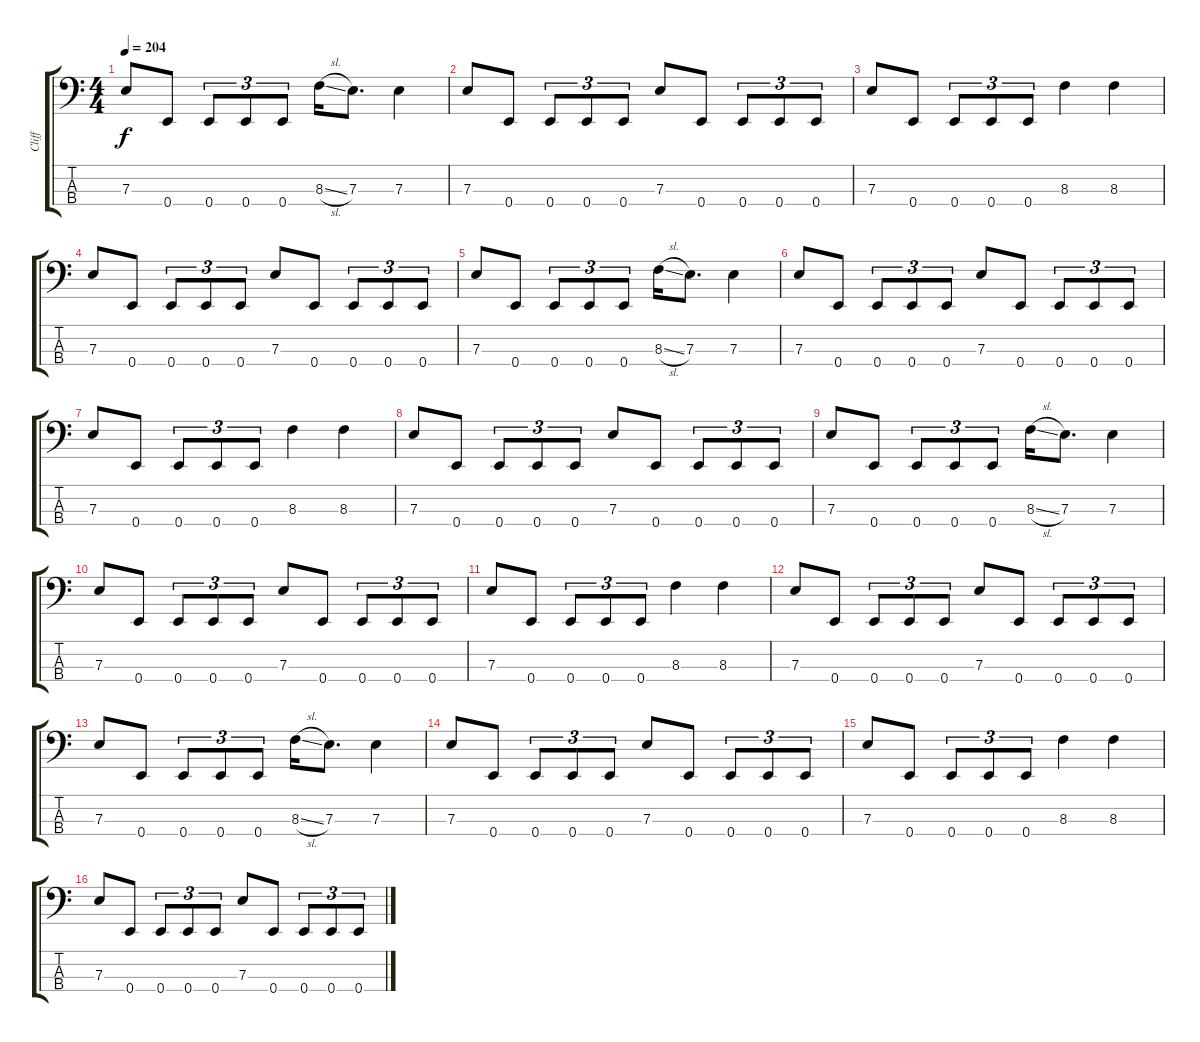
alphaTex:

\track ("Cliff" "Cliff") {instrument electricbassfinger}
\staff {score tabs}
\tuning (G2 D2 A1 E1) {hide}
\ts (4 4)
\tempo 204
\clef f4
\ks c
7.3.8{dy f} 0.4.8 0.4.8{tu (3 2)} 0.4.8{tu (3 2)} 0.4.8{tu (3 2)} 8.3{sl}.16 7.3.8{d} 7.3.4 |
7.3.8 0.4.8 0.4.8{tu (3 2)} 0.4.8{tu (3 2)} 0.4.8{tu (3 2)} 7.3.8 0.4.8 0.4.8{tu (3 2)} 0.4.8{tu (3 2)} 0.4.8{tu (3 2)} |
7.3.8 0.4.8 0.4.8{tu (3 2)} 0.4.8{tu (3 2)} 0.4.8{tu (3 2)} 8.3.4 8.3.4 |
7.3.8 0.4.8 0.4.8{tu (3 2)} 0.4.8{tu (3 2)} 0.4.8{tu (3 2)} 7.3.8 0.4.8 0.4.8{tu (3 2)} 0.4.8{tu (3 2)} 0.4.8{tu (3 2)} |
7.3.8 0.4.8 0.4.8{tu (3 2)} 0.4.8{tu (3 2)} 0.4.8{tu (3 2)} 8.3{sl}.16 7.3.8{d} 7.3.4 |
7.3.8 0.4.8 0.4.8{tu (3 2)} 0.4.8{tu (3 2)} 0.4.8{tu (3 2)} 7.3.8 0.4.8 0.4.8{tu (3 2)} 0.4.8{tu (3 2)} 0.4.8{tu (3 2)} |
7.3.8 0.4.8 0.4.8{tu (3 2)} 0.4.8{tu (3 2)} 0.4.8{tu (3 2)} 8.3.4 8.3.4 |
7.3.8 0.4.8 0.4.8{tu (3 2)} 0.4.8{tu (3 2)} 0.4.8{tu (3 2)} 7.3.8 0.4.8 0.4.8{tu (3 2)} 0.4.8{tu (3 2)} 0.4.8{tu (3 2)} |
7.3.8 0.4.8 0.4.8{tu (3 2)} 0.4.8{tu (3 2)} 0.4.8{tu (3 2)} 8.3{sl}.16 7.3.8{d} 7.3.4 |
7.3.8 0.4.8 0.4.8{tu (3 2)} 0.4.8{tu (3 2)} 0.4.8{tu (3 2)} 7.3.8 0.4.8 0.4.8{tu (3 2)} 0.4.8{tu (3 2)} 0.4.8{tu (3 2)} |
7.3.8 0.4.8 0.4.8{tu (3 2)} 0.4.8{tu (3 2)} 0.4.8{tu (3 2)} 8.3.4 8.3.4 |
7.3.8 0.4.8 0.4.8{tu (3 2)} 0.4.8{tu (3 2)} 0.4.8{tu (3 2)} 7.3.8 0.4.8 0.4.8{tu (3 2)} 0.4.8{tu (3 2)} 0.4.8{tu (3 2)} |
7.3.8 0.4.8 0.4.8{tu (3 2)} 0.4.8{tu (3 2)} 0.4.8{tu (3 2)} 8.3{sl}.16 7.3.8{d} 7.3.4 |
7.3.8 0.4.8 0.4.8{tu (3 2)} 0.4.8{tu (3 2)} 0.4.8{tu (3 2)} 7.3.8 0.4.8 0.4.8{tu (3 2)} 0.4.8{tu (3 2)} 0.4.8{tu (3 2)} |
7.3.8 0.4.8 0.4.8{tu (3 2)} 0.4.8{tu (3 2)} 0.4.8{tu (3 2)} 8.3.4 8.3.4 |
7.3.8 0.4.8 0.4.8{tu (3 2)} 0.4.8{tu (3 2)} 0.4.8{tu (3 2)} 7.3.8 0.4.8 0.4.8{tu (3 2)} 0.4.8{tu (3 2)} 0.4.8{tu (3 2)}
